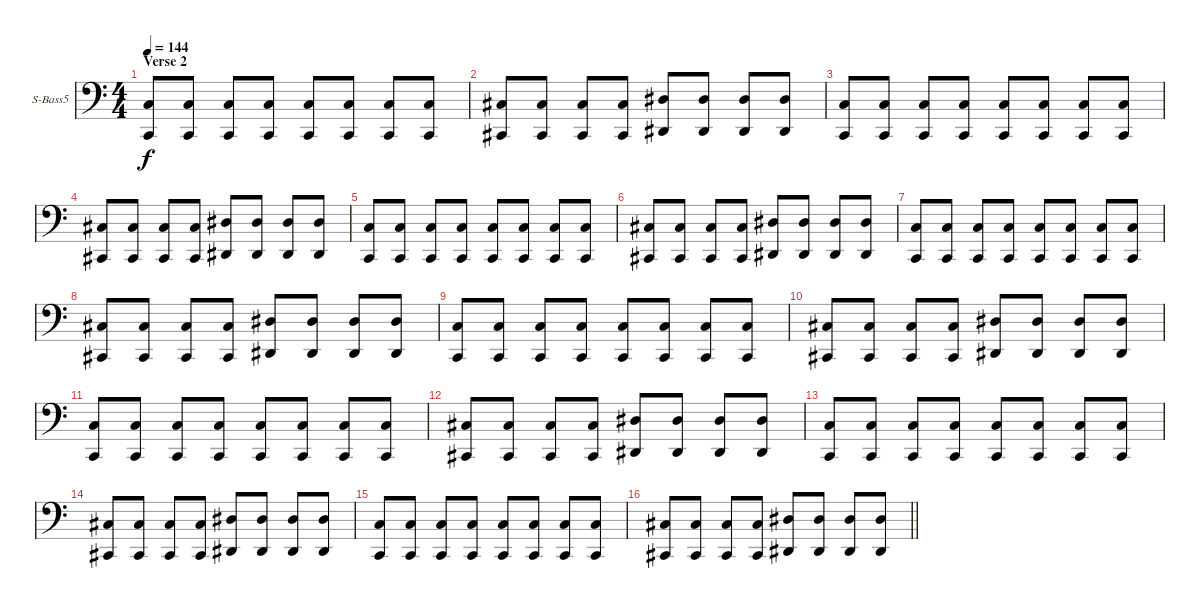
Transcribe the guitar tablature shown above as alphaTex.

\bracketExtendMode groupsimilarinstruments
\firstSystemTrackNameOrientation horizontal
\otherSystemsTrackNameOrientation horizontal
\track ("Flake 4" "S-Bass5") {instrument synthbass2}
\staff {score}
\tuning (G2 D2 A1 E1 B0)
\ts (4 4)
\section ("" "Verse 2")
\tempo 144
\clef f4
\ks c
(3.3 1.5).8{dy f} (3.3 1.5).8 (3.3 1.5).8 (3.3 1.5).8 (3.3 1.5).8 (3.3 1.5).8 (3.3 1.5).8 (3.3 1.5).8 |
(4.3 2.5).8 (4.3 2.5).8 (4.3 2.5).8 (4.3 2.5).8 (6.3 4.5).8 (6.3 4.5).8 (6.3 4.5).8 (6.3 4.5).8 |
(3.3 1.5).8 (3.3 1.5).8 (3.3 1.5).8 (3.3 1.5).8 (3.3 1.5).8 (3.3 1.5).8 (3.3 1.5).8 (3.3 1.5).8 |
(4.3 2.5).8 (4.3 2.5).8 (4.3 2.5).8 (4.3 2.5).8 (6.3 4.5).8 (6.3 4.5).8 (6.3 4.5).8 (6.3 4.5).8 |
(3.3 1.5).8 (3.3 1.5).8 (3.3 1.5).8 (3.3 1.5).8 (3.3 1.5).8 (3.3 1.5).8 (3.3 1.5).8 (3.3 1.5).8 |
(4.3 2.5).8 (4.3 2.5).8 (4.3 2.5).8 (4.3 2.5).8 (6.3 4.5).8 (6.3 4.5).8 (6.3 4.5).8 (6.3 4.5).8 |
(3.3 1.5).8 (3.3 1.5).8 (3.3 1.5).8 (3.3 1.5).8 (3.3 1.5).8 (3.3 1.5).8 (3.3 1.5).8 (3.3 1.5).8 |
(4.3 2.5).8 (4.3 2.5).8 (4.3 2.5).8 (4.3 2.5).8 (6.3 4.5).8 (6.3 4.5).8 (6.3 4.5).8 (6.3 4.5).8 |
(3.3 1.5).8 (3.3 1.5).8 (3.3 1.5).8 (3.3 1.5).8 (3.3 1.5).8 (3.3 1.5).8 (3.3 1.5).8 (3.3 1.5).8 |
(4.3 2.5).8 (4.3 2.5).8 (4.3 2.5).8 (4.3 2.5).8 (6.3 4.5).8 (6.3 4.5).8 (6.3 4.5).8 (6.3 4.5).8 |
(3.3 1.5).8 (3.3 1.5).8 (3.3 1.5).8 (3.3 1.5).8 (3.3 1.5).8 (3.3 1.5).8 (3.3 1.5).8 (3.3 1.5).8 |
(4.3 2.5).8 (4.3 2.5).8 (4.3 2.5).8 (4.3 2.5).8 (6.3 4.5).8 (6.3 4.5).8 (6.3 4.5).8 (6.3 4.5).8 |
(3.3 1.5).8 (3.3 1.5).8 (3.3 1.5).8 (3.3 1.5).8 (3.3 1.5).8 (3.3 1.5).8 (3.3 1.5).8 (3.3 1.5).8 |
(4.3 2.5).8 (4.3 2.5).8 (4.3 2.5).8 (4.3 2.5).8 (6.3 4.5).8 (6.3 4.5).8 (6.3 4.5).8 (6.3 4.5).8 |
(3.3 1.5).8 (3.3 1.5).8 (3.3 1.5).8 (3.3 1.5).8 (3.3 1.5).8 (3.3 1.5).8 (3.3 1.5).8 (3.3 1.5).8 |
\barLineRight lightlight
(4.3 2.5).8 (4.3 2.5).8 (4.3 2.5).8 (4.3 2.5).8 (6.3 4.5).8 (6.3 4.5).8 (6.3 4.5).8 (6.3 4.5).8
